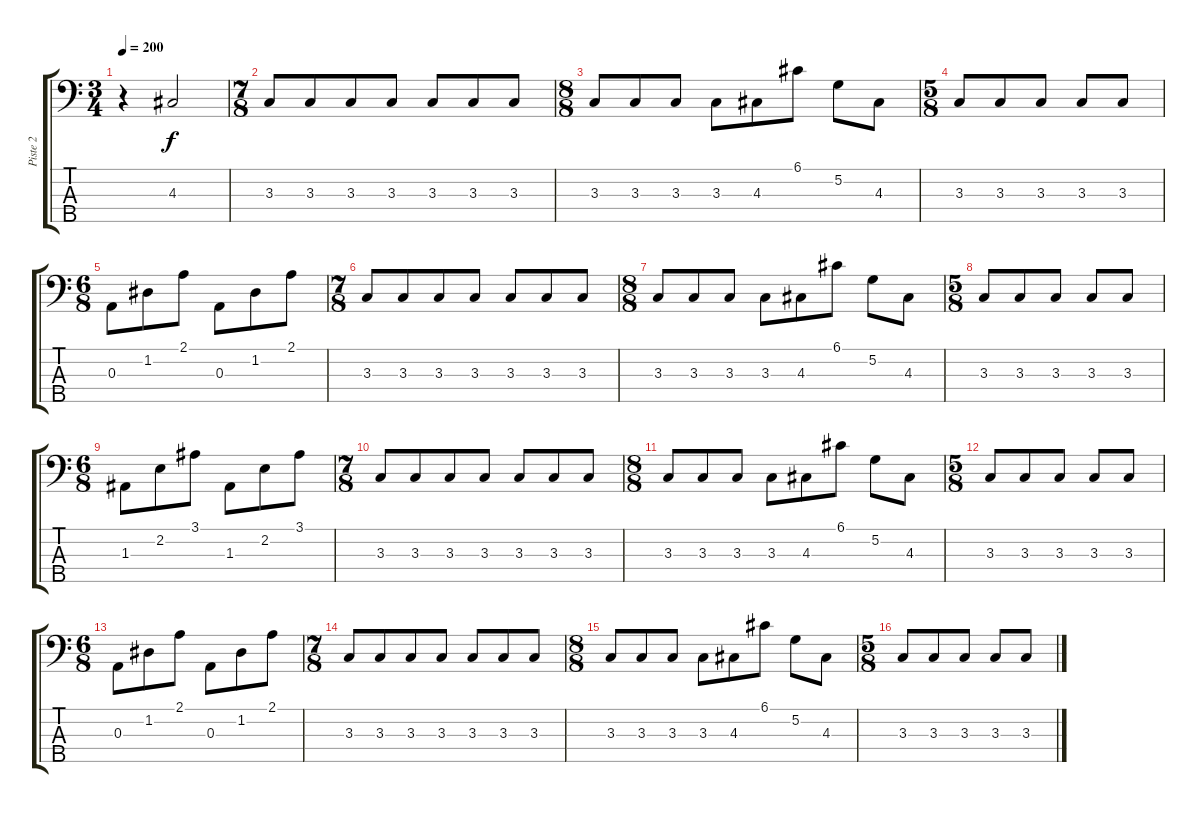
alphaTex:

\track ("Piste 2" "Piste 2") {instrument electricbasspick}
\staff {score tabs}
\tuning (G2 D2 A1 E1 B0) {hide}
\ts (3 4)
\tempo 200
\clef f4
\ks c
r.4{dy f instrument electricbasspick} 4.3.2 |
\ts (7 8)
3.3.8 3.3.8 3.3.8 3.3.8 3.3.8 3.3.8 3.3.8 |
\ts (8 8)
3.3.8 3.3.8 3.3.8 3.3.8 4.3.8 6.1.8 5.2.8 4.3.8 |
\ts (5 8)
3.3.8 3.3.8 3.3.8 3.3.8 3.3.8 |
\ts (6 8)
0.3.8 1.2.8 2.1.8 0.3.8 1.2.8 2.1.8 |
\ts (7 8)
3.3.8 3.3.8 3.3.8 3.3.8 3.3.8 3.3.8 3.3.8 |
\ts (8 8)
3.3.8 3.3.8 3.3.8 3.3.8 4.3.8 6.1.8 5.2.8 4.3.8 |
\ts (5 8)
3.3.8 3.3.8 3.3.8 3.3.8 3.3.8 |
\ts (6 8)
1.3.8 2.2.8 3.1.8 1.3.8 2.2.8 3.1.8 |
\ts (7 8)
3.3.8 3.3.8 3.3.8 3.3.8 3.3.8 3.3.8 3.3.8 |
\ts (8 8)
3.3.8 3.3.8 3.3.8 3.3.8 4.3.8 6.1.8 5.2.8 4.3.8 |
\ts (5 8)
3.3.8 3.3.8 3.3.8 3.3.8 3.3.8 |
\ts (6 8)
0.3.8 1.2.8 2.1.8 0.3.8 1.2.8 2.1.8 |
\ts (7 8)
3.3.8 3.3.8 3.3.8 3.3.8 3.3.8 3.3.8 3.3.8 |
\ts (8 8)
3.3.8 3.3.8 3.3.8 3.3.8 4.3.8 6.1.8 5.2.8 4.3.8 |
\ts (5 8)
3.3.8 3.3.8 3.3.8 3.3.8 3.3.8
